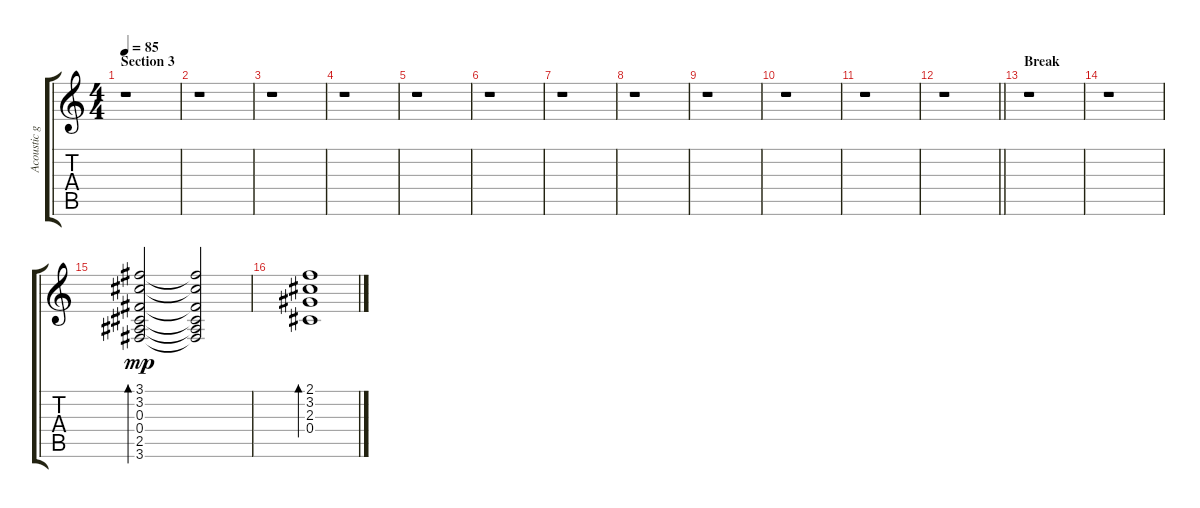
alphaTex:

\track ("Acoustic guitar" "Acoustic g") {instrument acousticguitarsteel}
\staff {score tabs}
\tuning (Eb4 Bb3 Gb3 Db3 Ab2 Eb2) {hide}
\ts (4 4)
\section ("" "Section 3")
\tempo 85
\clef g2
\ks c
r.1{dy f} |
r.1 |
r.1 |
r.1 |
r.1 |
r.1 |
r.1 |
r.1 |
r.1 |
r.1 |
r.1 |
\barLineRight lightlight
r.1 |
\section ("" "Break")
r.1 |
r.1 |
(3.1 3.2 0.3 0.4 2.5 3.6).2{bd 120 dy mp} (3.1{t} 3.2{t} 0.3{t} 0.4{t} 2.5{t} 3.6{t}).2 |
(2.1 3.2 2.3 0.4).1{bd 120}
